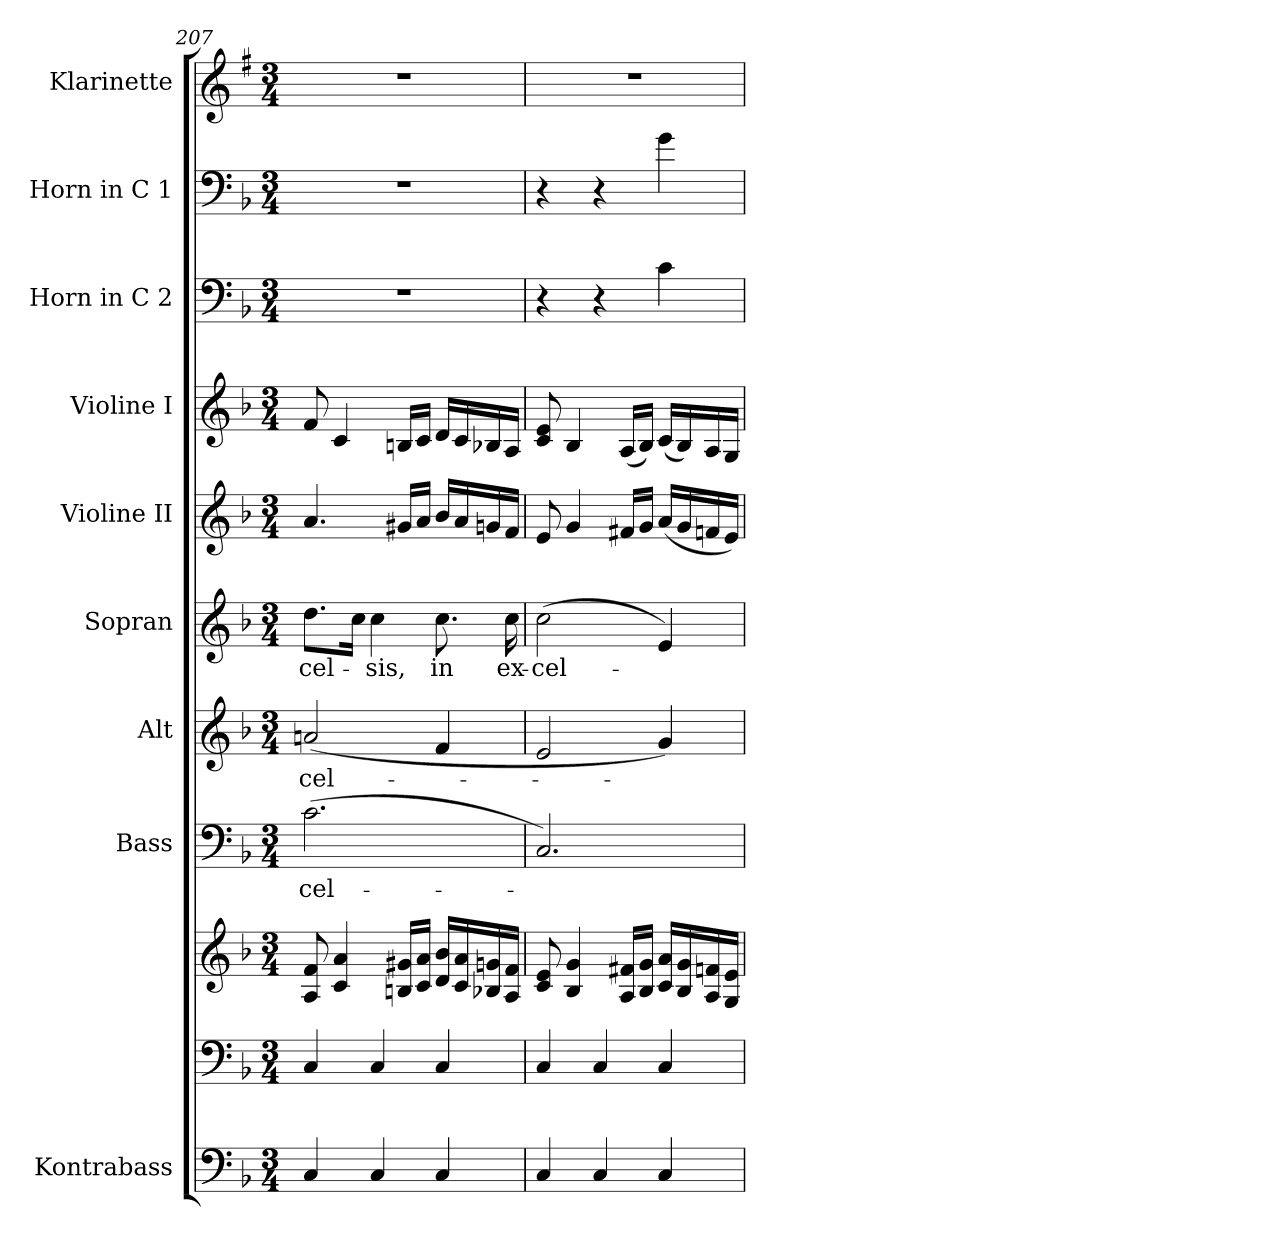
**kern	**kern	**kern	**kern	**text	**kern	**text	**kern	**text	**kern	**kern	**kern	**kern	**kern
*part10	*part9	*part9	*part8	*part8	*part7	*part7	*part6	*part6	*part5	*part4	*part3	*part2	*part1
*staff11	*staff10	*staff9	*staff8	*staff8	*staff7	*staff7	*staff6	*staff6	*staff5	*staff4	*staff3	*staff2	*staff1
*I"Kontrabass	*	*	*I"Bass	*	*I"Alt	*	*I"Sopran	*	*I"Violine II	*I"Violine I	*I"Horn in C 2	*I"Horn in C 1	*I"Klarinette
*I'Kb.	*	*	*I'B.	*	*I'A.	*	*I'S.	*	*I'Vl. II	*I'Vl. I	*I'Horn 2	*I'Horn 1	*I'Kl.
*clefF4	*clefF4	*clefG2	*clefF4	*	*clefG2	*	*clefG2	*	*clefG2	*clefG2	*clefF4	*clefF4	*clefG2
*ITrd7c12	*	*	*	*	*	*	*	*	*	*	*	*	*ITrd1c2
*k[b-]	*k[b-]	*k[b-]	*k[b-]	*	*k[b-]	*	*k[b-]	*	*k[b-]	*k[b-]	*k[b-]	*k[b-]	*k[b-]
*F:	*F:	*F:	*F:	*	*F:	*	*F:	*	*F:	*F:	*F:	*F:	*F:
*M3/4	*M3/4	*M3/4	*M3/4	*	*M3/4	*	*M3/4	*	*M3/4	*M3/4	*M3/4	*M3/4	*M3/4
=207	=207	=207	=207	=207	=207	=207	=207	=207	=207	=207	=207	=207	=207
!	!	!	!	!LO:LY:b	!	!LO:LY:b	!	!LO:LY:b	!	!	!	!	!
4CC/	4C/	8A/ 8f/	(>2.c\	-cel-	(<2an/	-cel-	8.dd\L	-cel-	4.a/	8f/	2.r	2.r	2.r
.	.	4c/ 4a/	.	.	.	.	.	.	.	4c/	.	.	.
.	.	.	.	.	.	.	16cc\Jk	.	.	.	.	.	.
!	!	!	!	!	!	!	!	!LO:LY:b	!	!	!	!	!
4CC/	4C/	.	.	.	.	.	4cc\	-sis,	.	.	.	.	.
.	.	16Bn/ 16g#X/LL	.	.	.	.	.	.	16g#X/LL	16Bn/LL	.	.	.
.	.	16c/ 16a/JJ	.	.	.	.	.	.	16a/JJ	16c/JJ	.	.	.
!	!	!	!	!	!	!	!	!LO:LY:b	!	!	!	!	!
4CC/	4C/	16d/ 16b-/LL	.	.	4f/	.	8.cc\	in	16b-/LL	16d/LL	.	.	.
.	.	16c/ 16a/	.	.	.	.	.	.	16a/	16c/	.	.	.
.	.	16B-X/ 16gn/	.	.	.	.	.	.	16gn/	16B-X/	.	.	.
!	!	!	!	!	!	!	!	!LO:LY:b	!	!	!	!	!
.	.	16A/ 16f/JJ	.	.	.	.	16cc\	ex-	16f/JJ	16A/JJ	.	.	.
=208	=208	=208	=208	=208	=208	=208	=208	=208	=208	=208	=208	=208	=208
!	!	!	!	!	!	!	!	!LO:LY:b	!	!	!	!	!
4CC/	4C/	8c/ 8e/	2.C/)	.	2e/	.	(>2cc\	-cel-	8e/	8c/ 8e/	4r	4r	2.r
.	.	4B-/ 4g/	.	.	.	.	.	.	4g/	4B-/	.	.	.
4CC/	4C/	.	.	.	.	.	.	.	.	.	4r	4r	.
.	.	16A/ 16f#X/LL	.	.	.	.	.	.	16f#X/LL	(<16A/LL	.	.	.
.	.	16B-/ 16g/JJ	.	.	.	.	.	.	16g/JJ	16B-/JJ)	.	.	.
4CC/	4C/	16c/ 16a/LL	.	.	4g/)	.	4e/)	.	(<16a/LL	(<16c/LL	4c\	4g\	.
.	.	16B-/ 16g/	.	.	.	.	.	.	16g/	16B-/)	.	.	.
.	.	16A/ 16fn/	.	.	.	.	.	.	16fn/	16A/	.	.	.
.	.	16G/ 16e/JJ	.	.	.	.	.	.	16e/JJ)	16G/JJ	.	.	.
=	=	=	=	=	=	=	=	=	=	=	=	=	=
*-	*-	*-	*-	*-	*-	*-	*-	*-	*-	*-	*-	*-	*-
